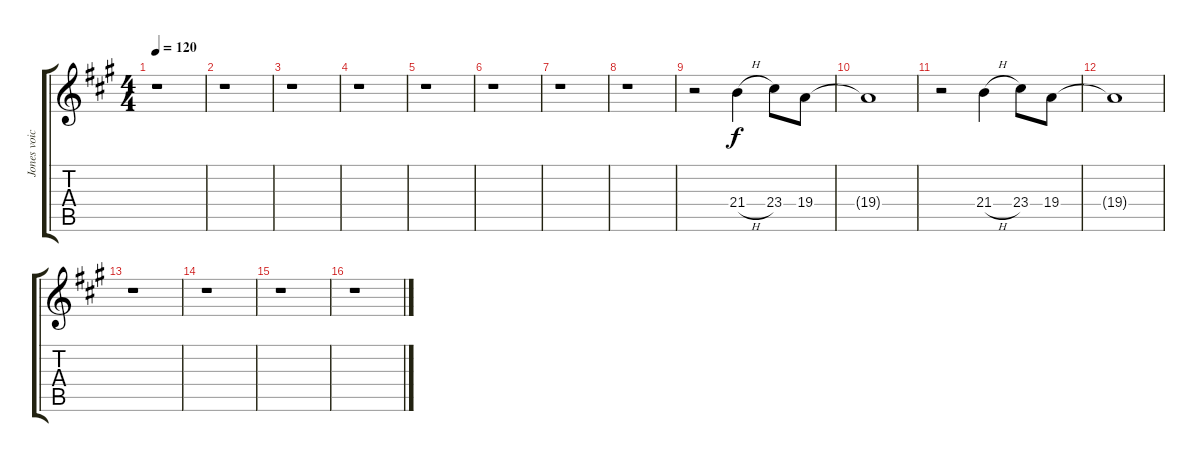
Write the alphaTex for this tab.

\track ("Jones voices" "Jones voic") {instrument choiraahs}
\staff {score tabs}
\tuning (E4 B3 G3 D3 A2 E2) {hide}
\ts (4 4)
\tempo 120
\clef g2
\ks a
r.1{dy f} |
r.1 |
r.1 |
r.1 |
r.1 |
r.1 |
r.1 |
r.1 |
r.2 21.4{h}.4 23.4.8 19.4.8 |
19.4{t}.1 |
r.2 21.4{h}.4 23.4.8 19.4.8 |
19.4{t}.1 |
r.1 |
r.1 |
r.1 |
r.1
